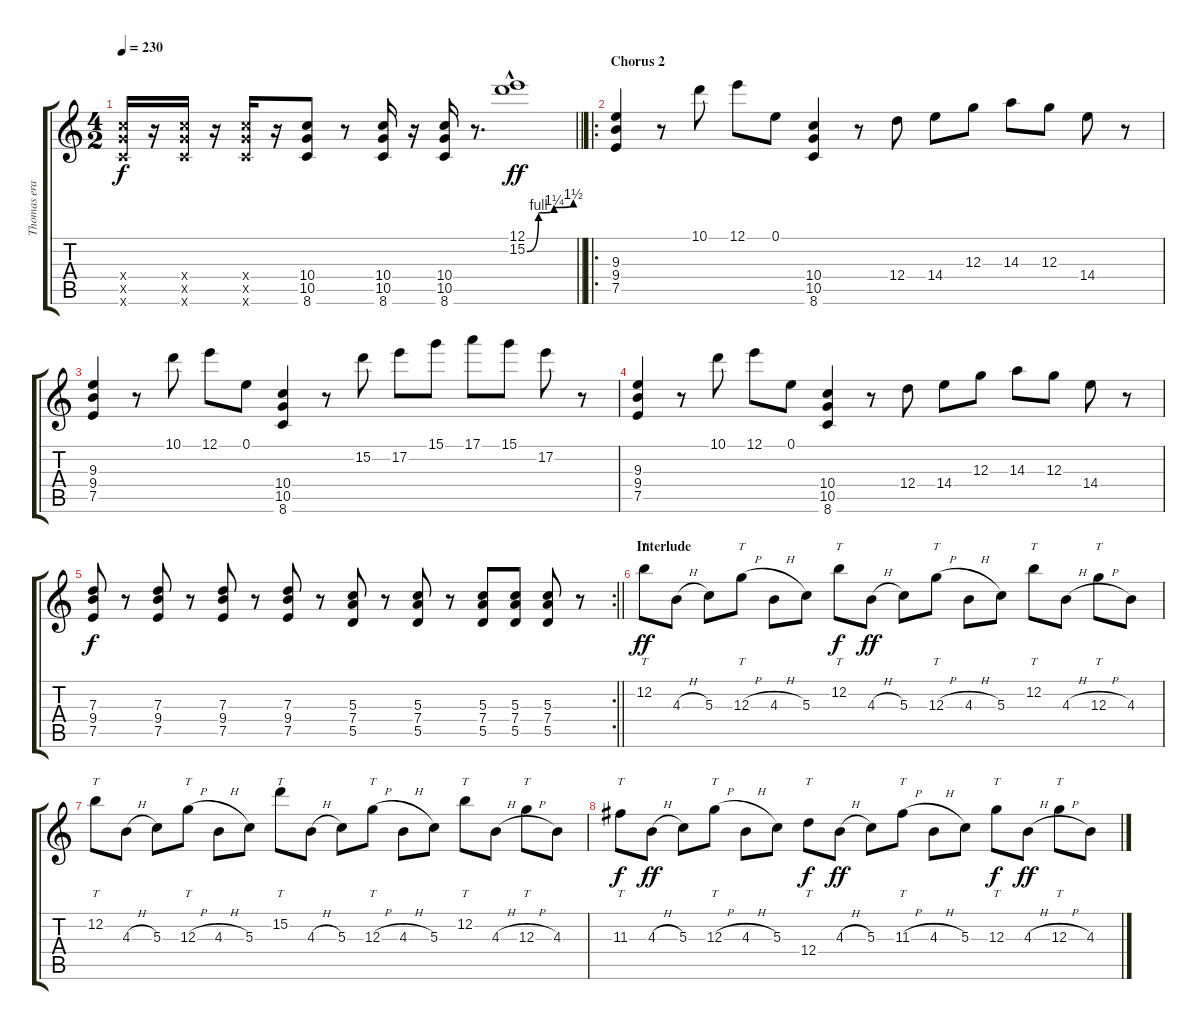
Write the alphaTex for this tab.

\track ("Thomas erak" "Thomas era") {instrument distortionguitar}
\staff {score tabs}
\tuning (E4 B3 G3 D3 A2 E2) {hide}
\ts (4 2)
\tempo 230
\clef g2
\barLineRight lightlight
\ks c
(10.4{x} 10.5{x} 8.6{x}).16{dy f} r.16 (10.4{x} 10.5{x} 8.6{x}).16 r.16 (10.4{x} 10.5{x} 8.6{x}).16 r.16 (10.4 10.5 8.6).8 r.8 (10.4 10.5 8.6).16 r.16 (10.4 10.5 8.6).16 r.8{d} (12.1{hac} 15.2{be (custom 0 0 15 4 35 5 60 6)}).1{dy ff} |
\ro
\section ("" "Chorus 2")
(9.3 9.4 7.5).4 r.8 10.1.8 12.1.8 0.1.8 (10.4 10.5 8.6).4 r.8 12.4.8 14.4.8 12.3.8 14.3.8 12.3.8 14.4.8 r.8 |
(9.3 9.4 7.5).4 r.8 10.1.8 12.1.8 0.1.8 (10.4 10.5 8.6).4 r.8 15.2.8 17.2.8 15.1.8 17.1.8 15.1.8 17.2.8 r.8 |
(9.3 9.4 7.5).4 r.8 10.1.8 12.1.8 0.1.8 (10.4 10.5 8.6).4 r.8 12.4.8 14.4.8 12.3.8 14.3.8 12.3.8 14.4.8 r.8 |
\rc 2
\barLineRight lightlight
(7.3 9.4 7.5).8{dy f} r.8 (7.3 9.4 7.5).8 r.8 (7.3 9.4 7.5).8 r.8 (7.3 9.4 7.5).8 r.8 (5.3 7.4 5.5).8 r.8 (5.3 7.4 5.5).8 r.8 (5.3 7.4 5.5).8 (5.3 7.4 5.5).8 (5.3 7.4 5.5).8 r.8 |
\section ("" "Interlude")
12.2.8{tt dy ff} 4.3{h}.8 5.3.8 12.3{h}.8{tt} 4.3{h}.8 5.3.8 12.2.8{tt dy f} 4.3{h}.8{dy ff} 5.3.8 12.3{h}.8{tt} 4.3{h}.8 5.3.8 12.2.8{tt} 4.3{h}.8 12.3{h}.8{tt} 4.3.8 |
12.2.8{tt} 4.3{h}.8 5.3.8 12.3{h}.8{tt} 4.3{h}.8 5.3.8 15.2.8{tt} 4.3{h}.8 5.3.8 12.3{h}.8{tt} 4.3{h}.8 5.3.8 12.2.8{tt} 4.3{h}.8 12.3{h}.8{tt} 4.3.8 |
11.3.8{tt dy f} 4.3{h}.8{dy ff} 5.3.8 12.3{h}.8{tt} 4.3{h}.8 5.3.8 12.4.8{tt dy f} 4.3{h}.8{dy ff} 5.3.8 11.3{h}.8{tt} 4.3{h}.8 5.3.8 12.3.8{tt dy f} 4.3{h}.8{dy ff} 12.3{h}.8{tt} 4.3.8
